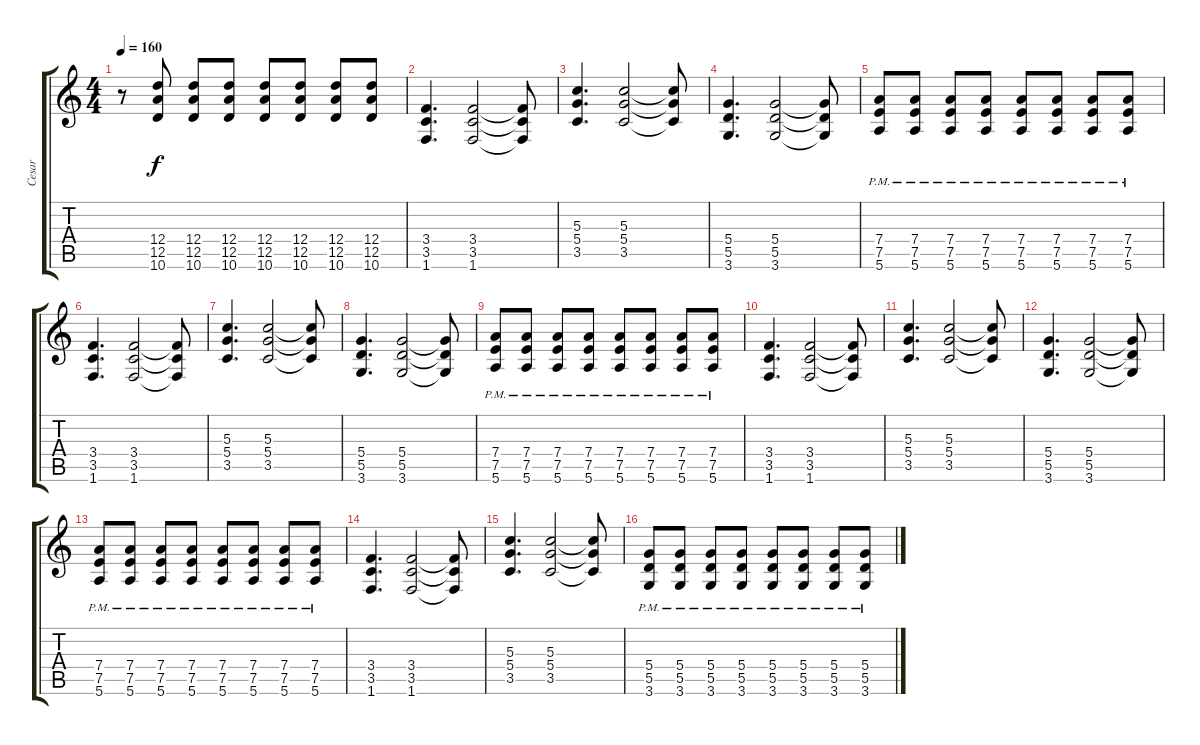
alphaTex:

\track ("Cesar" "Cesar") {instrument distortionguitar}
\staff {score tabs}
\tuning (E4 B3 G3 D3 A2 E2) {hide}
\ts (4 4)
\tempo 160
\clef g2
\ks c
r.8{dy f} (12.4 12.5 10.6).8 (12.4 12.5 10.6).8 (12.4 12.5 10.6).8 (12.4 12.5 10.6).8 (12.4 12.5 10.6).8 (12.4 12.5 10.6).8 (12.4 12.5 10.6).8 |
(3.4 3.5 1.6).4{d} (3.4 3.5 1.6).2 (3.4{t} 3.5{t} 1.6{t}).8 |
(5.3 5.4 3.5).4{d} (5.3 5.4 3.5).2 (5.3{t} 5.4{t} 3.5{t}).8 |
(5.4 5.5 3.6).4{d} (5.4 5.5 3.6).2 (5.4{t} 5.5{t} 3.6{t}).8 |
(7.4{pm} 7.5{pm} 5.6{pm}).8 (7.4{pm} 7.5{pm} 5.6{pm}).8 (7.4{pm} 7.5{pm} 5.6{pm}).8 (7.4{pm} 7.5{pm} 5.6{pm}).8 (7.4{pm} 7.5{pm} 5.6{pm}).8 (7.4{pm} 7.5{pm} 5.6{pm}).8 (7.4{pm} 7.5{pm} 5.6{pm}).8 (7.4{pm} 7.5{pm} 5.6{pm}).8 |
(3.4 3.5 1.6).4{d} (3.4 3.5 1.6).2 (3.4{t} 3.5{t} 1.6{t}).8 |
(5.3 5.4 3.5).4{d} (5.3 5.4 3.5).2 (5.3{t} 5.4{t} 3.5{t}).8 |
(5.4 5.5 3.6).4{d} (5.4 5.5 3.6).2 (5.4{t} 5.5{t} 3.6{t}).8 |
(7.4{pm} 7.5{pm} 5.6{pm}).8 (7.4{pm} 7.5{pm} 5.6{pm}).8 (7.4{pm} 7.5{pm} 5.6{pm}).8 (7.4{pm} 7.5{pm} 5.6{pm}).8 (7.4{pm} 7.5{pm} 5.6{pm}).8 (7.4{pm} 7.5{pm} 5.6{pm}).8 (7.4{pm} 7.5{pm} 5.6{pm}).8 (7.4{pm} 7.5{pm} 5.6{pm}).8 |
(3.4 3.5 1.6).4{d} (3.4 3.5 1.6).2 (3.4{t} 3.5{t} 1.6{t}).8 |
(5.3 5.4 3.5).4{d} (5.3 5.4 3.5).2 (5.3{t} 5.4{t} 3.5{t}).8 |
(5.4 5.5 3.6).4{d} (5.4 5.5 3.6).2 (5.4{t} 5.5{t} 3.6{t}).8 |
(7.4{pm} 7.5{pm} 5.6{pm}).8 (7.4{pm} 7.5{pm} 5.6{pm}).8 (7.4{pm} 7.5{pm} 5.6{pm}).8 (7.4{pm} 7.5{pm} 5.6{pm}).8 (7.4{pm} 7.5{pm} 5.6{pm}).8 (7.4{pm} 7.5{pm} 5.6{pm}).8 (7.4{pm} 7.5{pm} 5.6{pm}).8 (7.4{pm} 7.5{pm} 5.6{pm}).8 |
(3.4 3.5 1.6).4{d} (3.4 3.5 1.6).2 (3.4{t} 3.5{t} 1.6{t}).8 |
(5.3 5.4 3.5).4{d} (5.3 5.4 3.5).2 (5.3{t} 5.4{t} 3.5{t}).8 |
(5.4{pm} 5.5{pm} 3.6{pm}).8 (5.4{pm} 5.5{pm} 3.6{pm}).8 (5.4{pm} 5.5{pm} 3.6{pm}).8 (5.4{pm} 5.5{pm} 3.6{pm}).8 (5.4{pm} 5.5{pm} 3.6{pm}).8 (5.4{pm} 5.5{pm} 3.6{pm}).8 (5.4{pm} 5.5{pm} 3.6{pm}).8 (5.4{pm} 5.5{pm} 3.6{pm}).8
